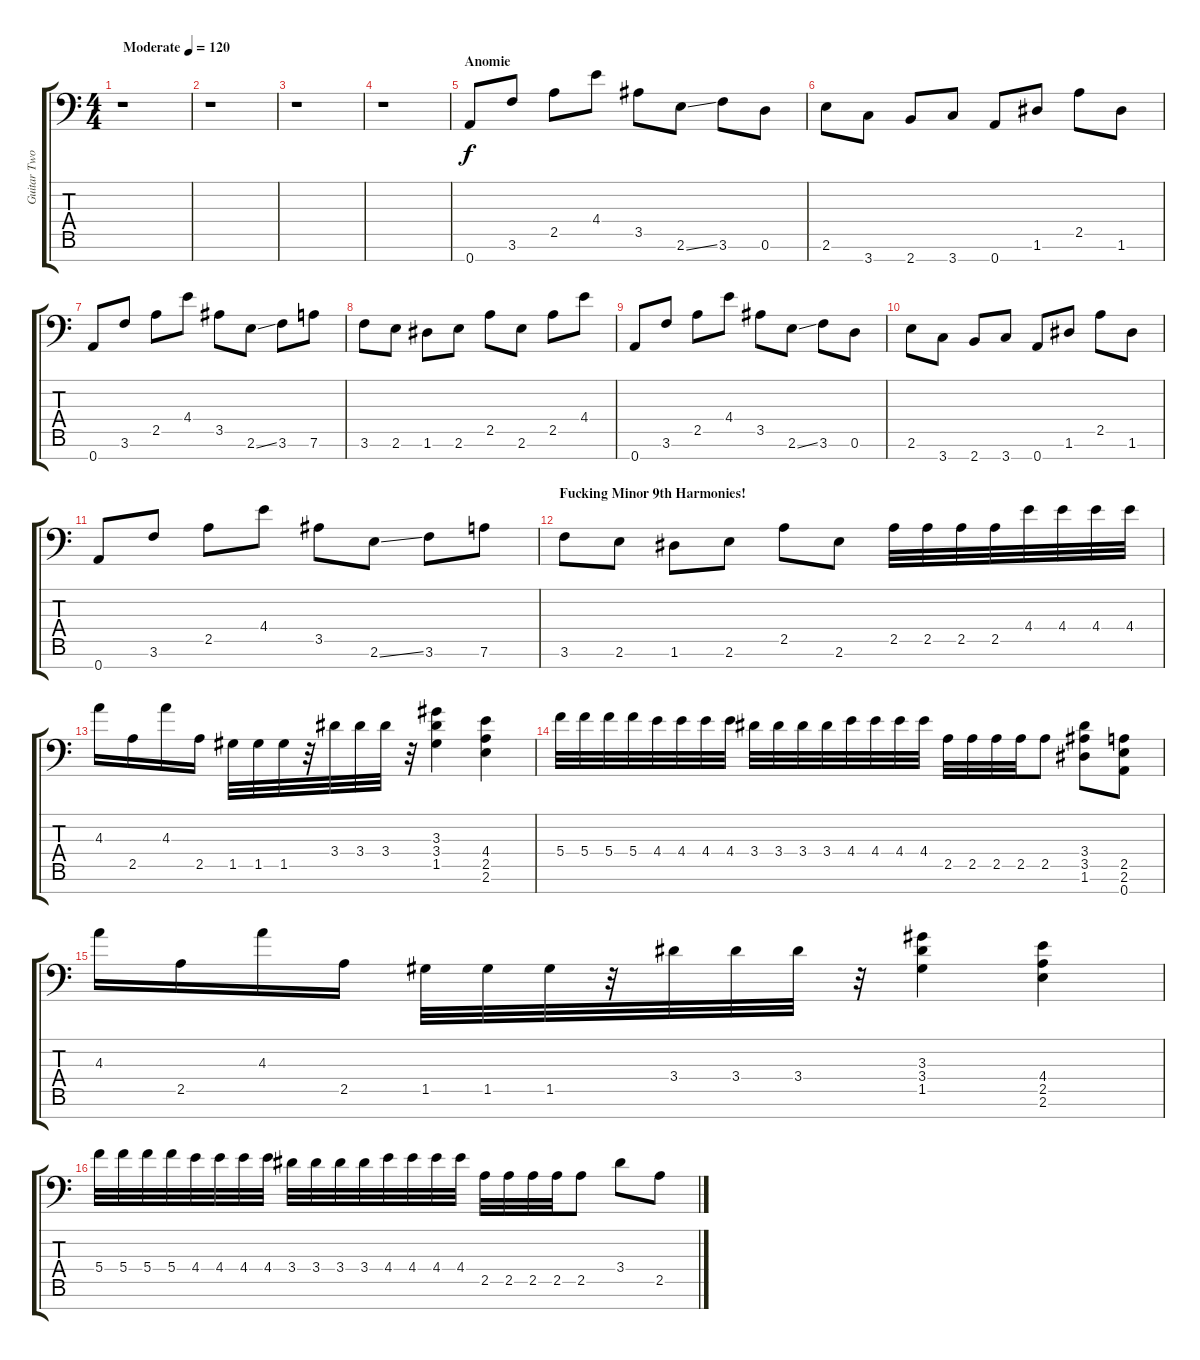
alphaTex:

\track ("Guitar Two" "Guitar Two") {instrument overdrivenguitar}
\staff {score tabs}
\tuning (D4 A3 F3 C3 G2 D2 A1) {hide}
\ts (4 4)
\tempo (120 "Moderate")
\clef f4
\ks c
r.1{dy f instrument overdrivenguitar} |
r.1 |
r.1 |
r.1 |
\section ("" "Anomie")
0.7.8 3.6.8 2.5.8 4.4.8 3.5.8 2.6{ss}.8 3.6.8 0.6.8 |
2.6.8 3.7.8 2.7.8 3.7.8 0.7.8 1.6.8 2.5.8 1.6.8 |
0.7.8 3.6.8 2.5.8 4.4.8 3.5.8 2.6{ss}.8 3.6.8 7.6.8 |
3.6.8 2.6.8 1.6.8 2.6.8 2.5.8 2.6.8 2.5.8 4.4.8 |
0.7.8 3.6.8 2.5.8 4.4.8 3.5.8 2.6{ss}.8 3.6.8 0.6.8 |
2.6.8 3.7.8 2.7.8 3.7.8 0.7.8 1.6.8 2.5.8 1.6.8 |
0.7.8 3.6.8 2.5.8 4.4.8 3.5.8 2.6{ss}.8 3.6.8 7.6.8 |
\section ("" "Fucking Minor 9th Harmonies!")
3.6.8 2.6.8 1.6.8 2.6.8 2.5.8 2.6.8 2.5.32 2.5.32 2.5.32 2.5.32 4.4.32 4.4.32 4.4.32 4.4.32 |
4.3.16 2.5.16 4.3.16 2.5.16 1.5.32 1.5.32 1.5.32 r.32 3.4.32 3.4.32 3.4.32 r.32 (3.3 3.4 1.5).4 (4.4 2.5 2.6).4 |
5.4.32 5.4.32 5.4.32 5.4.32 4.4.32 4.4.32 4.4.32 4.4.32 3.4.32 3.4.32 3.4.32 3.4.32 4.4.32 4.4.32 4.4.32 4.4.32 2.5.32 2.5.32 2.5.32 2.5.32 2.5.8 (3.4 3.5 1.6).8 (2.5 2.6 0.7).8 |
4.3.16 2.5.16 4.3.16 2.5.16 1.5.32 1.5.32 1.5.32 r.32 3.4.32 3.4.32 3.4.32 r.32 (3.3 3.4 1.5).4 (4.4 2.5 2.6).4 |
5.4.32 5.4.32 5.4.32 5.4.32 4.4.32 4.4.32 4.4.32 4.4.32 3.4.32 3.4.32 3.4.32 3.4.32 4.4.32 4.4.32 4.4.32 4.4.32 2.5.32 2.5.32 2.5.32 2.5.32 2.5.8 3.4.8 2.5.8
